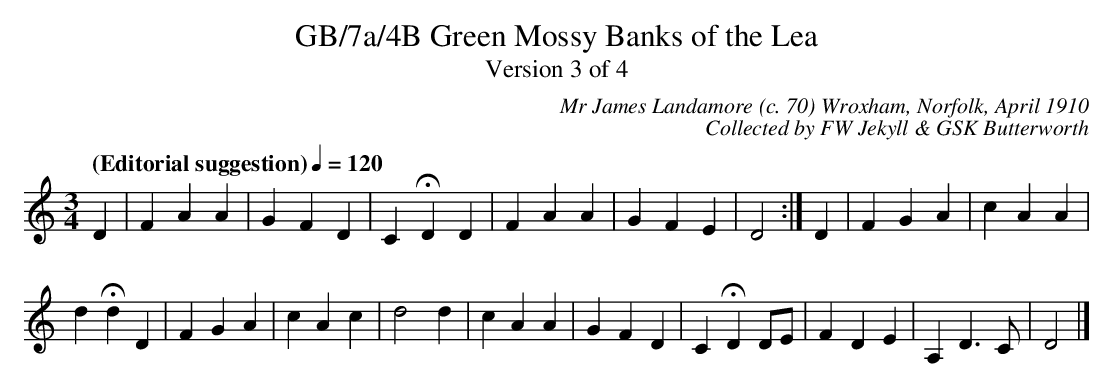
X:1
T:GB/7a/4B Green Mossy Banks of the Lea
T:Version 3 of 4
C:Mr James Landamore (c. 70) Wroxham, Norfolk, April 1910
C:Collected by FW Jekyll & GSK Butterworth
L:1/4
Q:"(Editorial suggestion)" 1/4=120
M:3/4
K:Ddor
D | F A A | G F D | C HD D | F A A |$ G F E | D2 :| D | F G A | c A A |
d Hd D |F G A | c A c | d2 d | c A A | G F D | C HD D/E/ | F D E | A, D3/2 C/ | D2 |]
